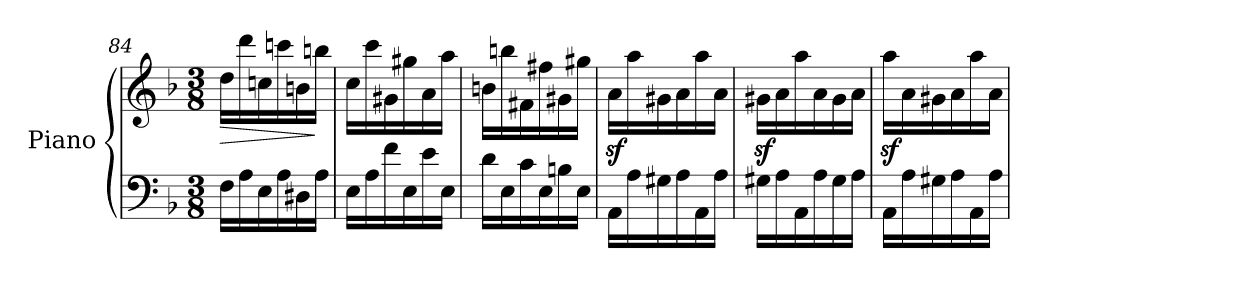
**kern	**kern	**dynam
*part1	*part1	*part1
*staff2	*staff1	*staff1/2
*I"Piano	*	*
*I'Pno	*	*
*clefF4	*clefG2	*
*k[b-]	*k[b-]	*
*M3/8	*M3/8	*
=84	=84	=84
!	!	!LO:HP:b
16F\LL	16dd\LL	>
16A\	16ddd\	.
16E\	16ccn\	.
16A\	16cccn\	.
16D#X\	16bn\	.
16A\JJ	16bbn\JJ	]
!!LO:LB:g=z
=85	=85	=85
16E\LL	16cc\LL	.
16A\	16ccc\	.
16f\	16g#X\	.
16E\	16gg#X\	.
16e\	16a\	.
16E\JJ	16aa\JJ	.
=86	=86	=86
16d\LL	16bn\LL	.
16E\	16bbn\	.
16c\	16f#X\	.
16E\	16ff#X\	.
16Bn\	16g#X\	.
16E\JJ	16gg#X\JJ	.
=87	=87	=87
16AA\LL	16az<\LL	.
16A\	16aa\	.
16G#X\	16g#X\	.
16A\	16a\	.
16AA\	16aa\	.
16A\JJ	16a\JJ	.
=88	=88	=88
16G#X\LL	16g#Xz<\LL	.
16A\	16a\	.
16AA\	16aa\	.
16A\	16a\	.
16G#\	16g#\	.
16A\JJ	16a\JJ	.
=89	=89	=89
16AA\LL	16aaz<\LL	.
16A\	16a\	.
16G#X\	16g#X\	.
16A\	16a\	.
16AA\	16aa\	.
16A\JJ	16a\JJ	.
=	=	=
*-	*-	*-
